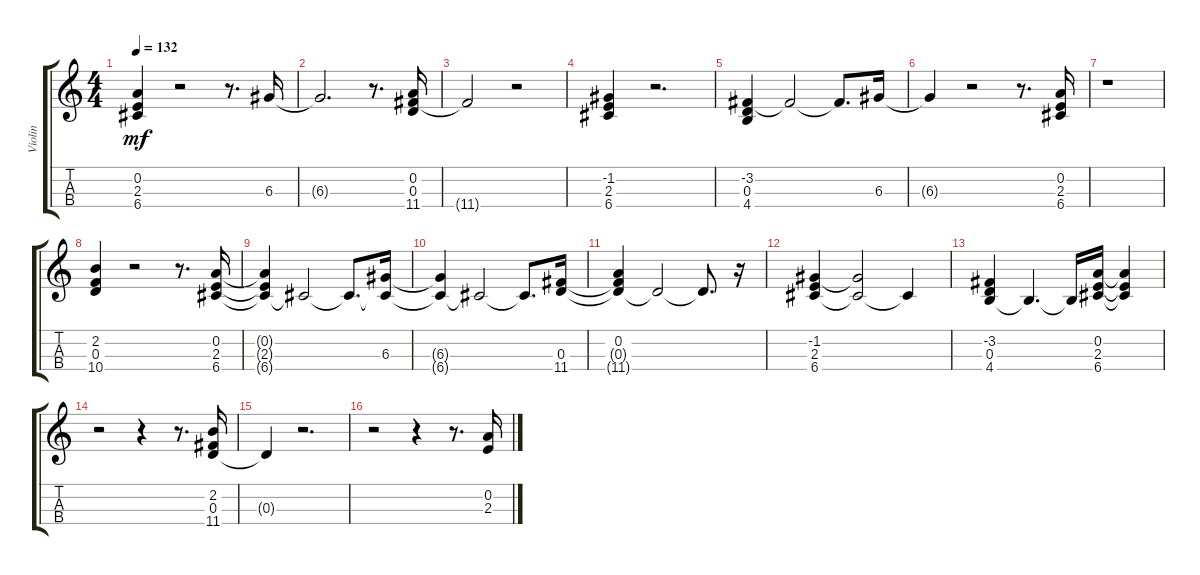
\track ("Violin" "Violin") {instrument stringensemble1}
\staff {score tabs}
\tuning (E5 A4 D4 G3) {hide}
\ts (4 4)
\tempo 132
\clef g2
\ks aminor
(0.2 2.3 6.4).4{dy mf} r.2 r.8{d} 6.3.16 |
6.3{t}.2{d} r.8{d} (0.2 0.3 11.4).16 |
11.4{t}.2 r.2 |
(-1.2 2.3 6.4).4 r.2{d} |
(-3.2 0.3 4.4).4 -3.2{t}.2 -3.2{t}.8{d} 6.3.16 |
6.3{t}.4 r.2 r.8{d} (0.2 2.3 6.4).16 |
r.1 |
(2.2 0.3 10.4).4 r.2 r.8{d} (0.2 2.3 6.4).16 |
(0.2{t} 2.3{t} 6.4{t}).4 6.4{t}.2 6.4{t}.8{d} (6.3 6.4{t}).16 |
(6.3{t} 6.4{t}).4 6.4{t}.2 6.4{t}.8{d} (0.3 11.4).16 |
(0.2 0.3{t} 11.4{t}).4 0.3{t}.2 0.3{t}.8{d} r.16 |
(-1.2 2.3 6.4).4 (-1.2{t} 6.4{t}).2 6.4{t}.4 |
(-3.2 0.3 4.4).4 4.4{t}.4{d} 4.4{t}.16 (0.2 2.3 6.4).16 (0.2{t} 2.3{t} 6.4{t}).4 |
r.2 r.4 r.8{d} (2.2 0.3 11.4).16 |
0.3{t}.4 r.2{d} |
r.2 r.4 r.8{d} (0.2 2.3).16
